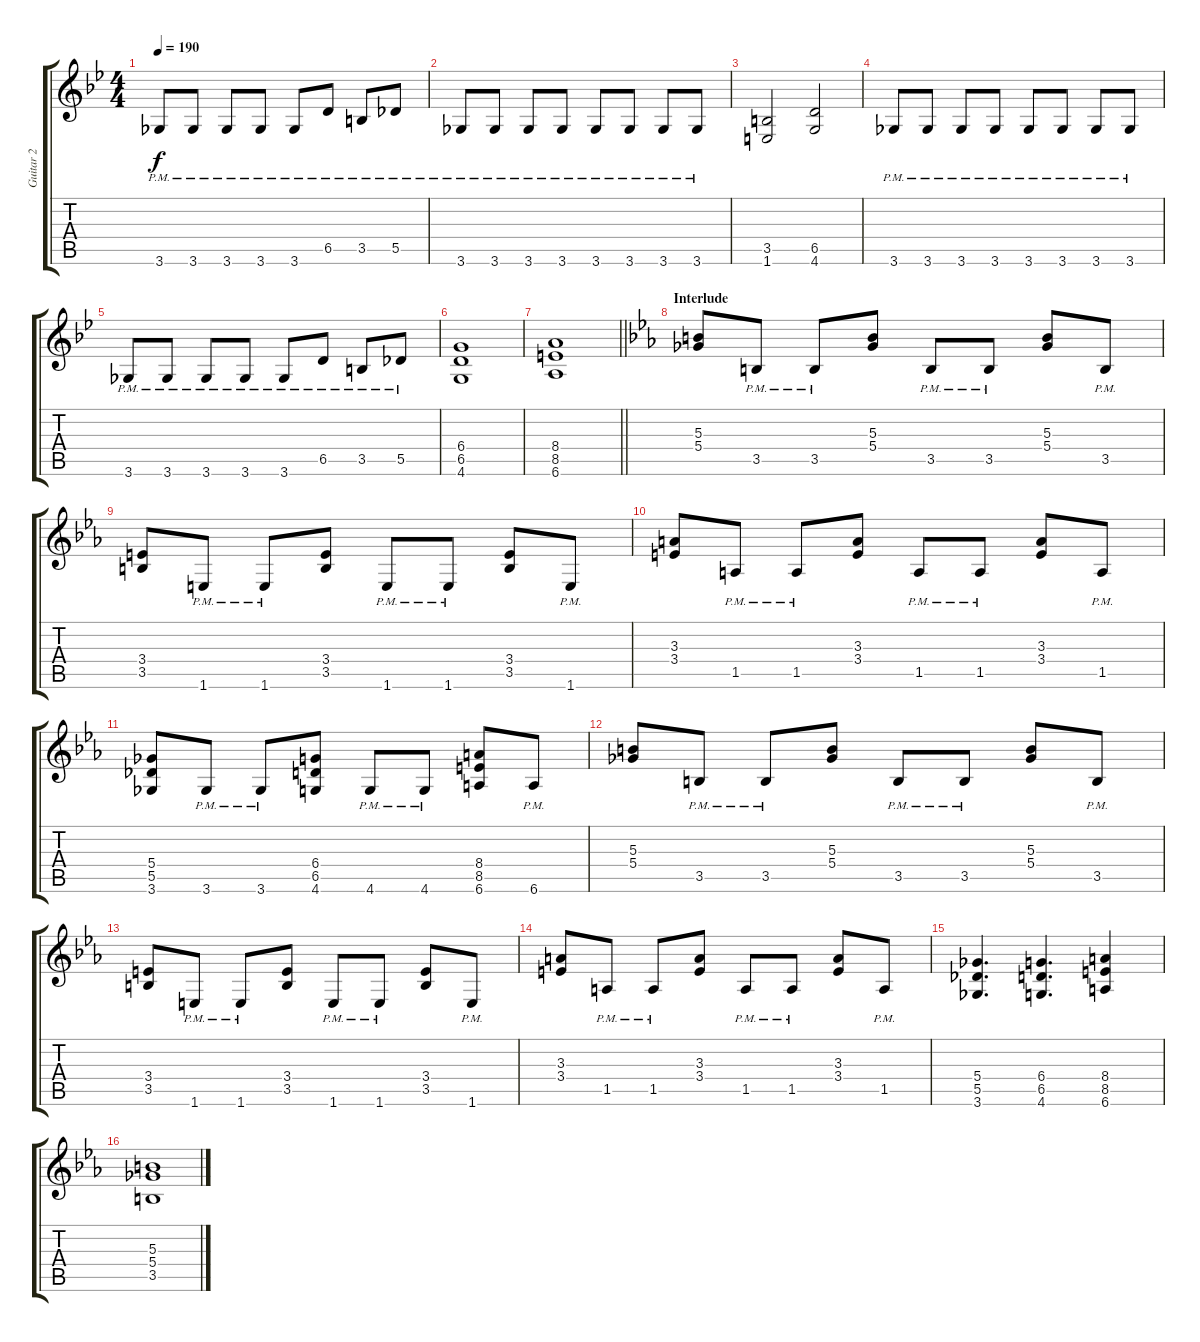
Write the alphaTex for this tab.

\track ("Guitar 2" "Guitar 2") {instrument distortionguitar}
\staff {score tabs}
\tuning (Eb4 Bb3 Gb3 Db3 Ab2 Eb2) {hide}
\ts (4 4)
\tempo 190
\clef g2
\ks gminor
3.6{pm}.8{dy f} 3.6{pm}.8 3.6{pm}.8 3.6{pm}.8 3.6{pm}.8 6.5{pm}.8 3.5{pm}.8 5.5{pm}.8 |
3.6{pm}.8 3.6{pm}.8 3.6{pm}.8 3.6{pm}.8 3.6{pm}.8 3.6{pm}.8 3.6{pm}.8 3.6{pm}.8 |
(3.5 1.6).2 (6.5 4.6).2 |
3.6{pm}.8 3.6{pm}.8 3.6{pm}.8 3.6{pm}.8 3.6{pm}.8 3.6{pm}.8 3.6{pm}.8 3.6{pm}.8 |
3.6{pm}.8 3.6{pm}.8 3.6{pm}.8 3.6{pm}.8 3.6{pm}.8 6.5{pm}.8 3.5{pm}.8 5.5{pm}.8 |
(6.4 6.5 4.6).1 |
\barLineRight lightlight
(8.4 8.5 6.6).1 |
\section ("" "Interlude")
\ks cminor
(5.3 5.4).8 3.5{pm}.8 3.5{pm}.8 (5.3 5.4).8 3.5{pm}.8 3.5{pm}.8 (5.3 5.4).8 3.5{pm}.8 |
(3.4 3.5).8 1.6{pm}.8 1.6{pm}.8 (3.4 3.5).8 1.6{pm}.8 1.6{pm}.8 (3.4 3.5).8 1.6{pm}.8 |
(3.3 3.4).8 1.5{pm}.8 1.5{pm}.8 (3.3 3.4).8 1.5{pm}.8 1.5{pm}.8 (3.3 3.4).8 1.5{pm}.8 |
(5.4 5.5 3.6).8 3.6{pm}.8 3.6{pm}.8 (6.4 6.5 4.6).8 4.6{pm}.8 4.6{pm}.8 (8.4 8.5 6.6).8 6.6{pm}.8 |
(5.3 5.4).8 3.5{pm}.8 3.5{pm}.8 (5.3 5.4).8 3.5{pm}.8 3.5{pm}.8 (5.3 5.4).8 3.5{pm}.8 |
(3.4 3.5).8 1.6{pm}.8 1.6{pm}.8 (3.4 3.5).8 1.6{pm}.8 1.6{pm}.8 (3.4 3.5).8 1.6{pm}.8 |
(3.3 3.4).8 1.5{pm}.8 1.5{pm}.8 (3.3 3.4).8 1.5{pm}.8 1.5{pm}.8 (3.3 3.4).8 1.5{pm}.8 |
(5.4 5.5 3.6).4{d} (6.4 6.5 4.6).4{d} (8.4 8.5 6.6).4 |
(5.3 5.4 3.5).1
